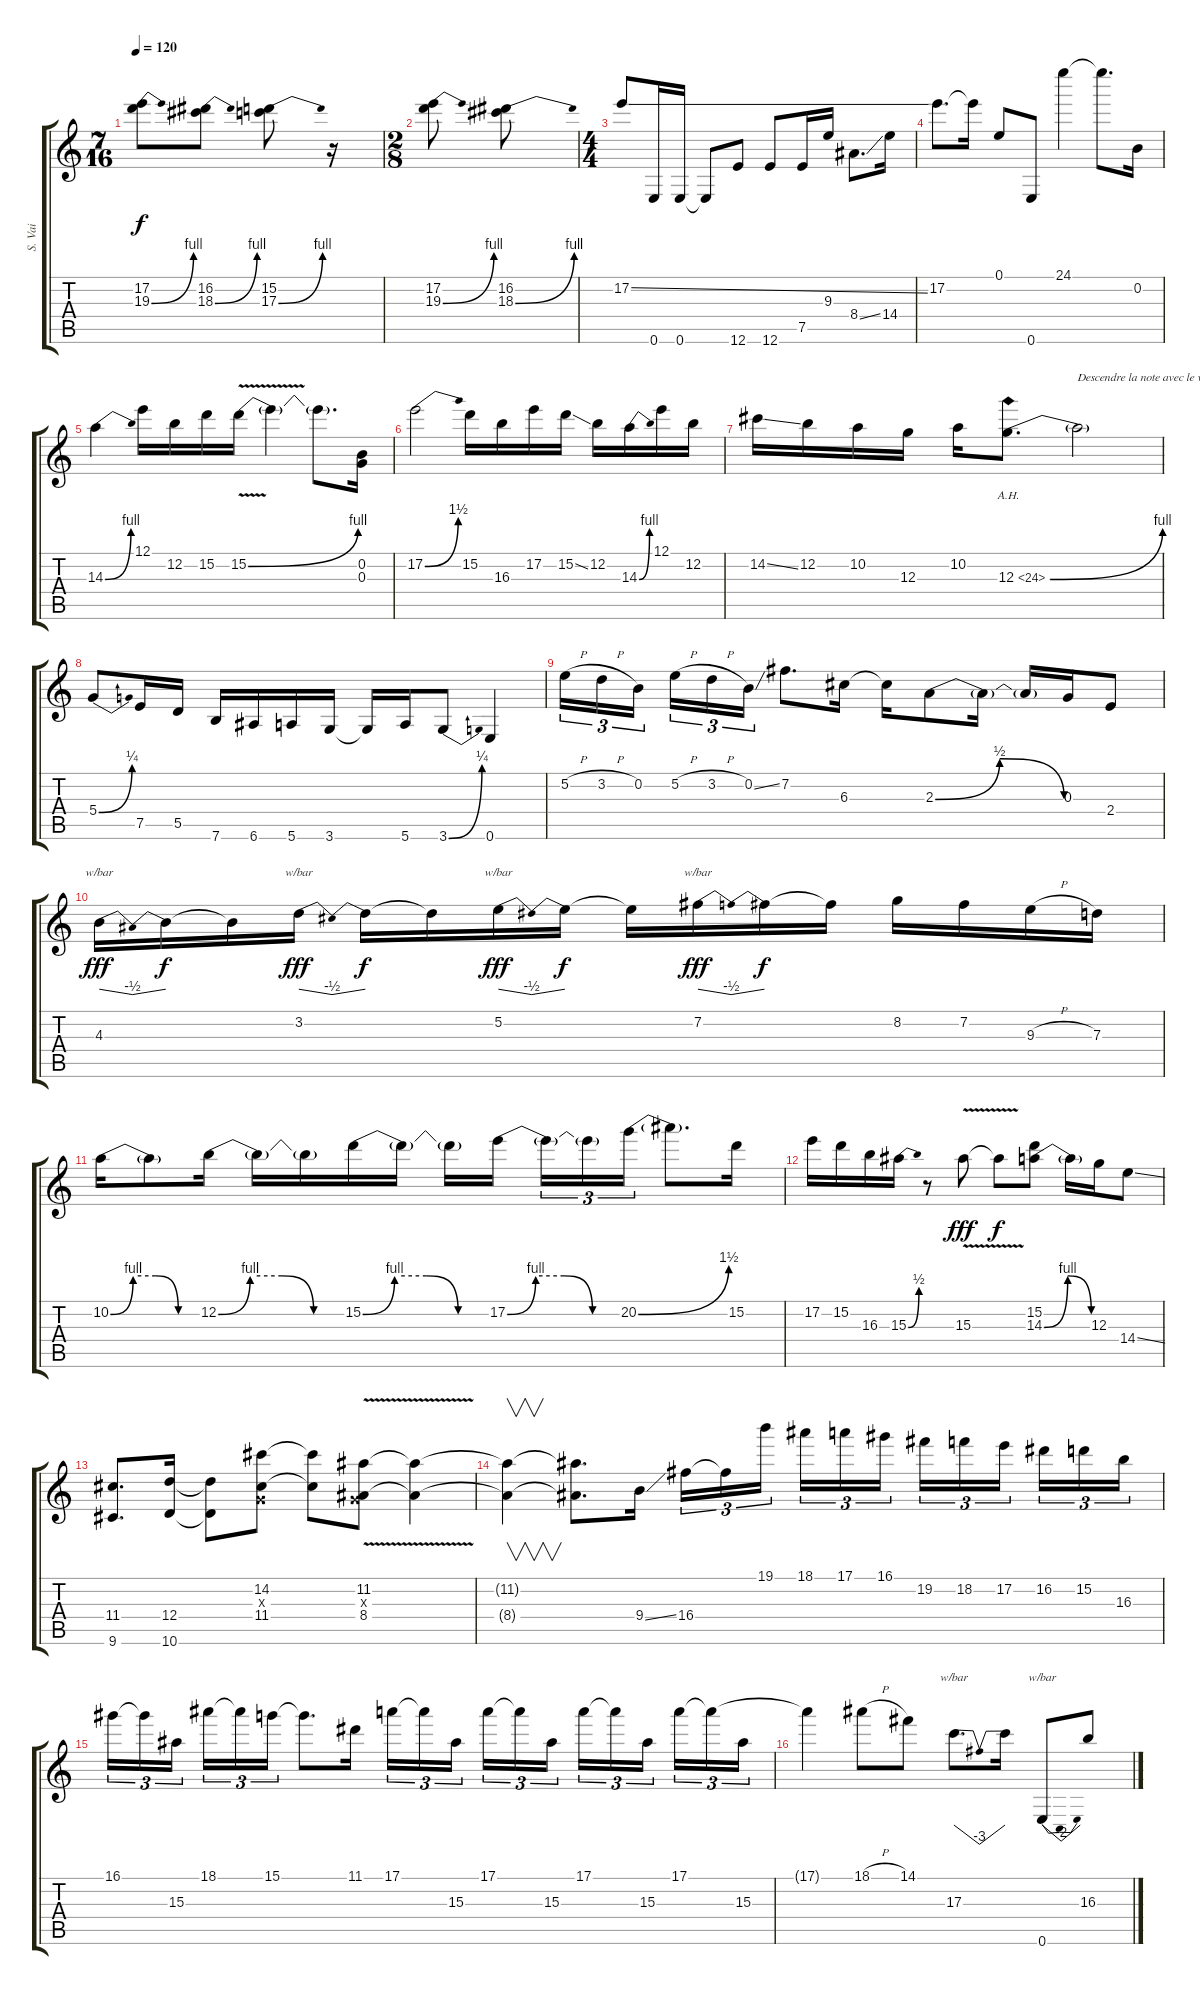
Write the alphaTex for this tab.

\track ("S. Vai" "S. Vai") {instrument distortionguitar}
\staff {score tabs}
\tuning (E4 B3 G3 D3 A2 E2) {hide}
\ts (7 16)
\tempo 120
\clef g2
\ks c
(17.2 19.3{be (bend 0 0 60 4)}).8{dy f} (16.2 18.3{be (bend 0 0 60 4)}).8 (15.2 17.3{be (bend 0 0 60 4)}).8 r.16 |
\ts (2 8)
(17.2 19.3{be (bend 0 0 60 4)}).8 (16.2 18.3{be (bend 0 0 60 4)}).8 |
\ts (4 4)
17.2{ss}.8 0.6.16 0.6.16 0.6{t}.8 12.6.8 12.6.8 7.5.16 9.3.16 8.4{ss}.8{d} 14.4.16 |
17.2.8{d} 17.2{t}.16 0.1.8 0.6.8 24.1.4 24.1{t}.8{d} 0.2.16 |
14.3{be (bend 0 0 60 4)}.4 12.1.16 12.2.16 15.2.16 15.2{be (bend 0 0 60 4) v}.16 15.2{t}.4 15.2{t}.8{d} (0.2 0.3).16 |
17.2{be (bend 0 0 60 6)}.2 15.2.16 16.3.16 17.2.16 15.2{ss}.16 12.2.16 14.3{be (bend 0 0 60 4)}.16 12.1.16 12.2.16 |
14.2{ss}.16 12.2.16 10.2.16 12.3.16 10.2.16 12.3{be (bend 0 0 60 4) ah 12}.8{d} 12.3{t}.2{txt "Descendre la note avec le vibrato"} |
5.4{be (bend 0 0 60 1)}.8 7.5.16 5.5.16 7.6.16 6.6.16 5.6.16 3.6.16 3.6{t}.16 5.6.16 3.6{be (bend 0 0 60 1)}.8 0.6.4 |
5.2{h}.16{tu (3 2)} 3.2{h}.16{tu (3 2)} 0.2.16{tu (3 2) beam splitsecondary} 5.2{h}.16{tu (3 2)} 3.2{h}.16{tu (3 2)} 0.2{ss}.16{tu (3 2)} 7.2.8{d} 6.3.16 6.3{t}.16 2.3{be (bendrelease 0 0 30 2 45 2 60 0)}.8 2.3{t}.16 2.3{t}.16 0.3.16 2.4.8 |
4.3.16{tbe (dip default 0 0 30 -2 60 0) dy fff} 4.3{t}.16{dy f} 4.3{t}.16 3.2.16{tbe (dip default 0 0 30 -2 60 0) dy fff} 3.2{t}.16{dy f} 3.2{t}.16 5.2.16{tbe (dip default 0 0 30 -2 60 0) dy fff} 5.2{t}.16{dy f} 5.2{t}.16 7.2.16{tbe (dip default 0 0 30 -2 60 0) dy fff} 7.2{t}.16{dy f} 7.2{t}.16 8.2.16 7.2.16 9.3{h}.16 7.3.16 |
10.2{be (custom 0 0 15 4 30 4 45 0 60 0)}.16 10.2{t}.8 12.2{be (custom 0 0 15 4 30 4 45 0 60 0)}.16 12.2{t}.16 12.2{t}.16 15.2{be (custom 0 0 15 4 30 4 45 0 60 0)}.16 15.2{t}.16 15.2{t}.16 17.2{be (custom 0 0 15 4 30 4 45 0 60 0)}.16{beam splitsecondary} 17.2{t}.16{tu (3 2)} 17.2{t}.16{tu (3 2)} 20.2{be (bend 0 0 60 6)}.16{tu (3 2)} 20.2{t}.8{d} 15.2.16 |
17.2.16 15.2.16 16.3.16 15.3{be (bend 0 0 60 2)}.16 r.8 15.3{v}.8{dy fff} 15.3{t}.8{dy f} (15.2 14.3{be (bendrelease 0 0 15 4 15 4 60 0)}).8 14.3{t}.16 12.3.16 14.4{ss}.8 |
(11.4 9.6).8{d} (12.4 10.6).16 (12.4{t} 10.6{t}).8 (14.2 0.3{x} 11.4).8 (14.2{t} 11.4{t}).8 (11.2{v} 0.3{v x} 8.4{v}).8 (11.2{t} 8.4{t}).4 |
(11.2{t} 8.4{t}).4{v} (11.2{t} 8.4{t}).8{d} 9.4{ss}.16 16.4.16{tu (3 2)} 16.4{t}.16{tu (3 2)} 19.1.16{tu (3 2) beam splitsecondary} 18.1.16{tu (3 2)} 17.1.16{tu (3 2)} 16.1.16{tu (3 2)} 19.2.16{tu (3 2)} 18.2.16{tu (3 2)} 17.2.16{tu (3 2) beam splitsecondary} 16.2.16{tu (3 2)} 15.2.16{tu (3 2)} 16.3.16{tu (3 2)} |
16.1.16{tu (3 2)} 16.1{t}.16{tu (3 2)} 15.3.16{tu (3 2) beam splitsecondary} 18.1.16{tu (3 2)} 18.1{t}.16{tu (3 2)} 15.1.16{tu (3 2)} 15.1{t}.8{d} 11.1.16 17.1.16{tu (3 2)} 17.1{t}.16{tu (3 2)} 15.3.16{tu (3 2) beam splitsecondary} 17.1.16{tu (3 2)} 17.1{t}.16{tu (3 2)} 15.3.16{tu (3 2)} 17.1.16{tu (3 2)} 17.1{t}.16{tu (3 2)} 15.3.16{tu (3 2) beam splitsecondary} 17.1.16{tu (3 2)} 17.1{t}.16{tu (3 2)} 15.3.16{tu (3 2)} |
17.1{t}.4 18.1{h}.8 14.1.8 17.3.8{d tbe (dip default 0 0 30 -12 60 0)} 17.3{t}.16 0.6.8{tbe (dip default 0 0 30 -8 60 0)} 16.3.8
